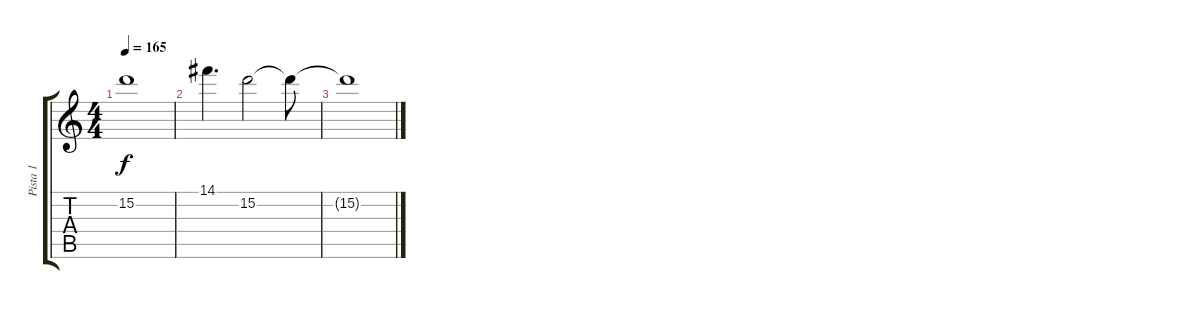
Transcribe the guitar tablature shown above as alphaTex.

\track ("Pista 1" "Pista 1") {instrument distortionguitar}
\staff {score tabs}
\tuning (E4 B3 G3 D3 A2 E2) {hide}
\ts (4 4)
\tempo 165
\clef g2
\ks c
15.2{t}.1{dy f} |
14.1.4{d} 15.2.2 15.2{t}.8 |
15.2{t}.1
